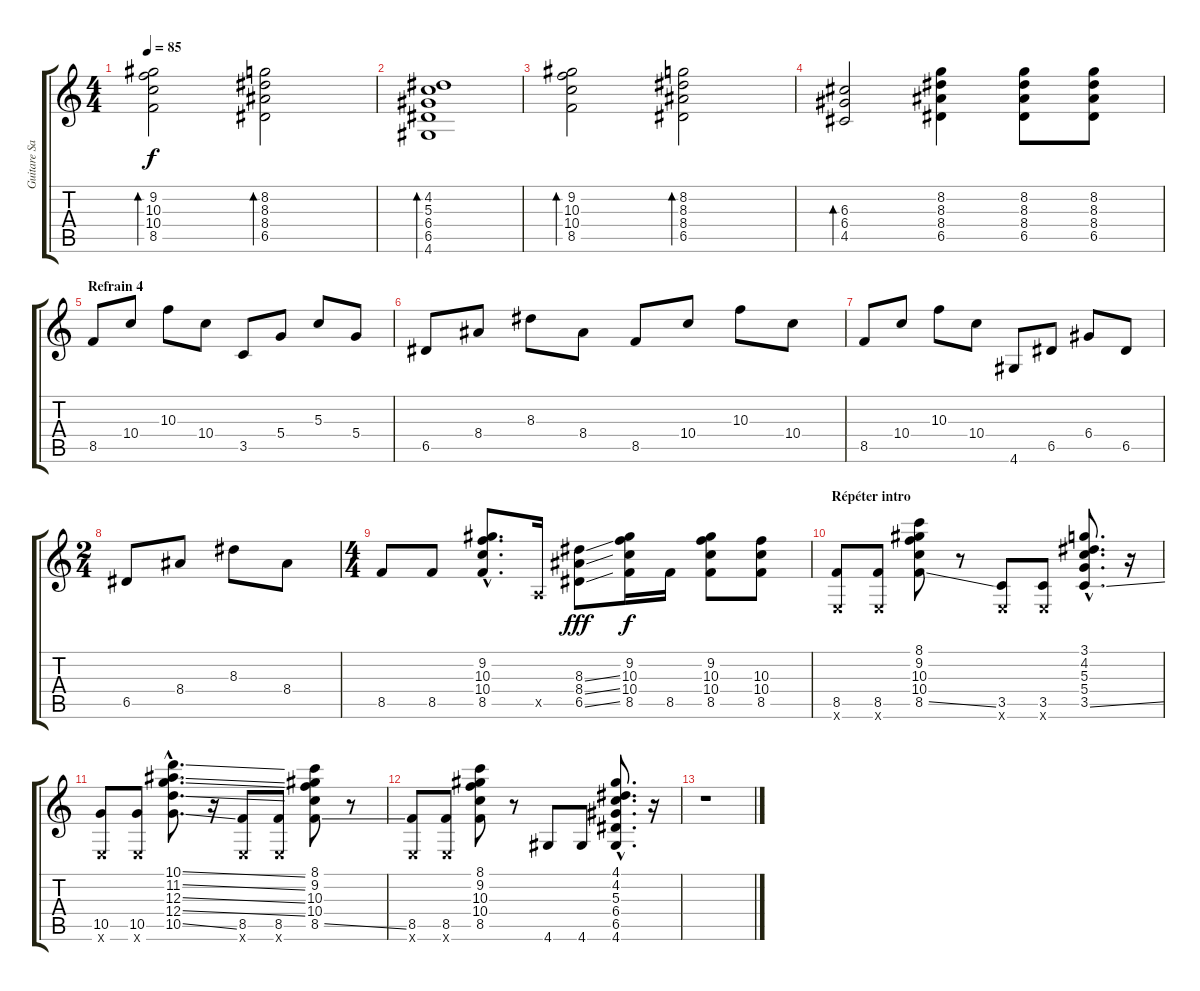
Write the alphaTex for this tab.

\track ("Guitare Saturé" "Guitare Sa") {instrument overdrivenguitar}
\staff {score tabs}
\tuning (E4 B3 G3 D3 A2 E2) {hide}
\ts (4 4)
\tempo 85
\clef g2
\ks c
(9.2 10.3 10.4 8.5).2{bd 120 dy f} (8.2 8.3 8.4 6.5).2{bd 120} |
(4.2 5.3 6.4 6.5 4.6).1{bd 120} |
(9.2 10.3 10.4 8.5).2{bd 120} (8.2 8.3 8.4 6.5).2{bd 120} |
(6.3 6.4 4.5).2{bd 120} (8.2 8.3 8.4 6.5).4 (8.2 8.3 8.4 6.5).8 (8.2 8.3 8.4 6.5).8 |
\section ("" "Refrain 4")
8.5.8 10.4.8 10.3.8 10.4.8 3.5.8 5.4.8 5.3.8 5.4.8 |
6.5.8 8.4.8 8.3.8 8.4.8 8.5.8 10.4.8 10.3.8 10.4.8 |
8.5.8 10.4.8 10.3.8 10.4.8 4.6.8 6.5.8 6.4.8 6.5.8 |
\ts (2 4)
6.5.8 8.4.8 8.3.8 8.4.8 |
\ts (4 4)
8.5.8 8.5.8 (9.2{hac} 10.3{hac} 10.4{hac} 8.5{hac}).8{d} 0.5{x}.16 (8.3{ss} 8.4{ss} 6.5{ss}).8{dy fff} (9.2 10.3 10.4 8.5).16{dy f} 8.5.16 (9.2 10.3 10.4 8.5).8 (10.3 10.4 8.5).8 |
\section ("" "Répéter intro")
(8.5 0.6{x}).8 (8.5 0.6{x}).8 (8.1 9.2 10.3 10.4 8.5{ss}).8 r.8 (3.5 0.6{x}).8 (3.5 0.6{x}).8 (3.1{hac} 4.2{hac} 5.3{hac} 5.4{hac} 3.5{ss hac}).8{d} r.16 |
(10.5 0.6{x}).8 (10.5 0.6{x}).8 (10.1{ss hac} 11.2{ss hac} 12.3{ss hac} 12.4{ss hac} 10.5{ss hac}).8{d} r.16 (8.5 0.6{x}).8 (8.5 0.6{x}).8 (8.1 9.2 10.3 10.4 8.5{ss}).8 r.8 |
(8.5 0.6{x}).8 (8.5 0.6{x}).8 (8.1 9.2 10.3 10.4 8.5).8 r.8 4.6.8 4.6.8 (4.1{hac} 4.2{hac} 5.3{hac} 6.4{hac} 6.5{hac} 4.6{hac}).8{d} r.16 |
r.1
